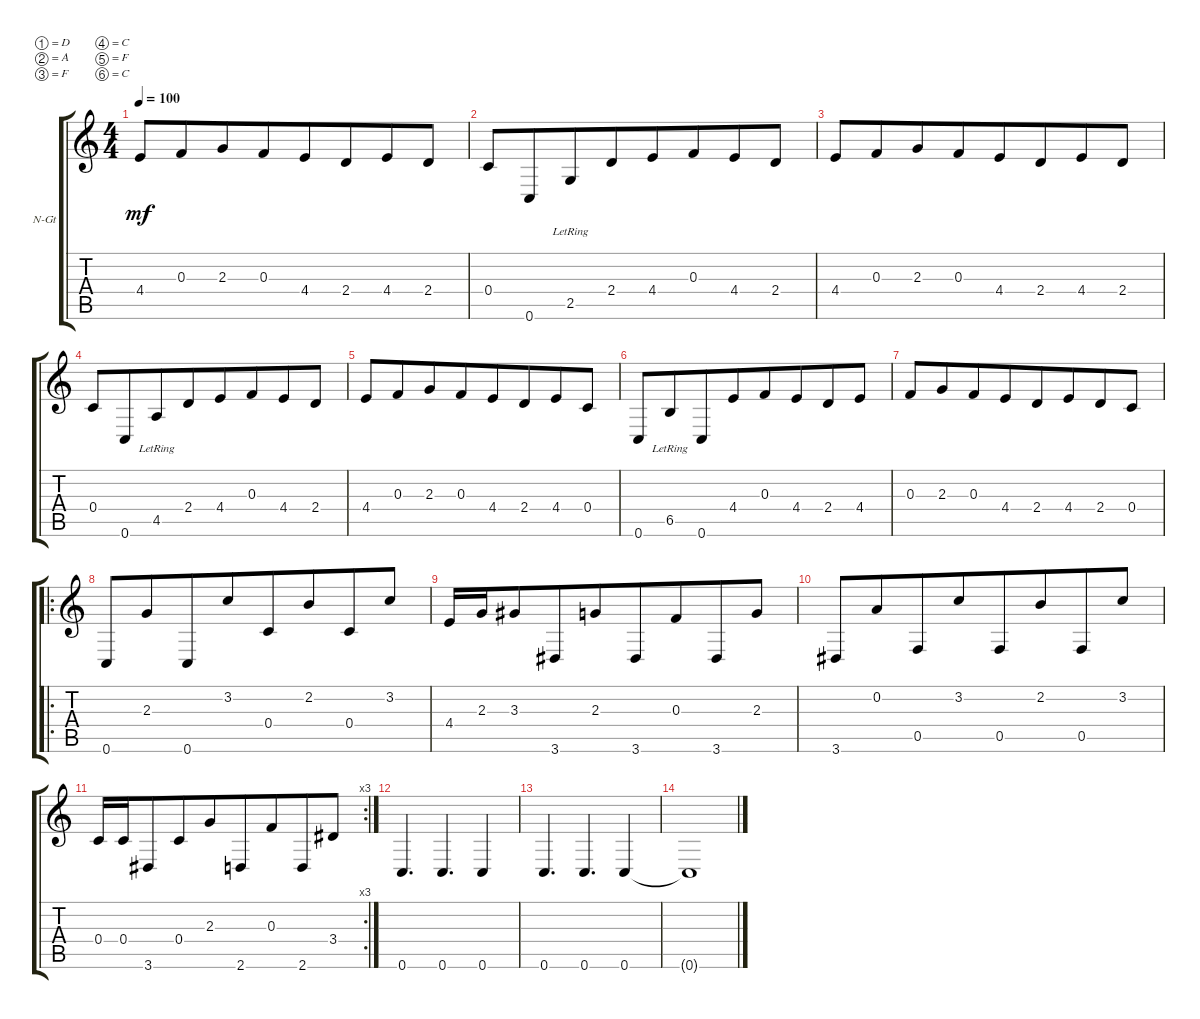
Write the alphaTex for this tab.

\defaultSystemsLayout 4
\bracketExtendMode groupsimilarinstruments
\firstSystemTrackNameOrientation horizontal
\otherSystemsTrackNameOrientation horizontal
\track ("Nylon Guitar" "N-Gt") {instrument acousticguitarnylon}
\staff {score tabs}
\tuning (D4 A3 F3 C3 F2 C2)
\ts (4 4)
\tempo 100
\clef g2
\ks c
4.4.8{dy mf beam merge} 0.3.8{beam merge} 2.3.8{beam merge} 0.3.8{beam merge} 4.4.8{beam merge} 2.4.8{beam merge} 4.4.8{beam merge} 2.4.8{beam merge} |
0.4.8{beam merge} 0.6.8{beam merge} 2.5{lr}.8{beam merge} 2.4.8{beam merge} 4.4.8{beam merge} 0.3.8{beam merge} 4.4.8{beam merge} 2.4.8{beam merge} |
4.4.8{beam merge} 0.3.8{beam merge} 2.3.8{beam merge} 0.3.8{beam merge} 4.4.8{beam merge} 2.4.8{beam merge} 4.4.8{beam merge} 2.4.8{beam merge} |
0.4.8{beam merge} 0.6.8{beam merge} 4.5{lr}.8{beam merge} 2.4.8{beam merge} 4.4.8{beam merge} 0.3.8{beam merge} 4.4.8{beam merge} 2.4.8{beam merge} |
4.4.8{beam merge} 0.3.8{beam merge} 2.3.8{beam merge} 0.3.8{beam merge} 4.4.8{beam merge} 2.4.8{beam merge} 4.4.8{beam merge} 0.4.8{beam merge} |
0.6.8{beam merge} 6.5{lr}.8{beam merge} 0.6.8{beam merge} 4.4.8{beam merge} 0.3.8{beam merge} 4.4.8{beam merge} 2.4.8{beam merge} 4.4.8{beam merge} |
0.3.8{beam merge} 2.3.8{beam merge} 0.3.8{beam merge} 4.4.8{beam merge} 2.4.8{beam merge} 4.4.8{beam merge} 2.4.8{beam merge} 0.4.8{beam merge} |
\ro
0.6.8{beam merge} 2.3.8{beam merge} 0.6.8{beam merge} 3.2.8{beam merge} 0.4.8{beam merge} 2.2.8{beam merge} 0.4.8{beam merge} 3.2.8{beam merge} |
4.4.16{beam merge} 2.3.16{beam merge} 3.3.8{beam merge} 3.6.8{beam merge} 2.3.8{beam merge} 3.6.8{beam merge} 0.3.8{beam merge} 3.6.8{beam merge} 2.3.8{beam merge} |
3.6.8{beam merge} 0.2.8{beam merge} 0.5.8{beam merge} 3.2.8{beam merge} 0.5.8{beam merge} 2.2.8{beam merge} 0.5.8{beam merge} 3.2.8{beam merge} |
\rc 3
0.4.16{beam merge} 0.4.16{beam merge} 3.6.8{beam merge} 0.4.8{beam merge} 2.3.8{beam merge} 2.6.8{beam merge} 0.3.8{beam merge} 2.6.8{beam merge} 3.4.8{beam merge} |
0.6.4{d beam merge} 0.6.4{d beam merge} 0.6.4{beam merge} |
0.6.4{d beam merge} 0.6.4{d beam merge} 0.6.4 |
0.6{t}.1
